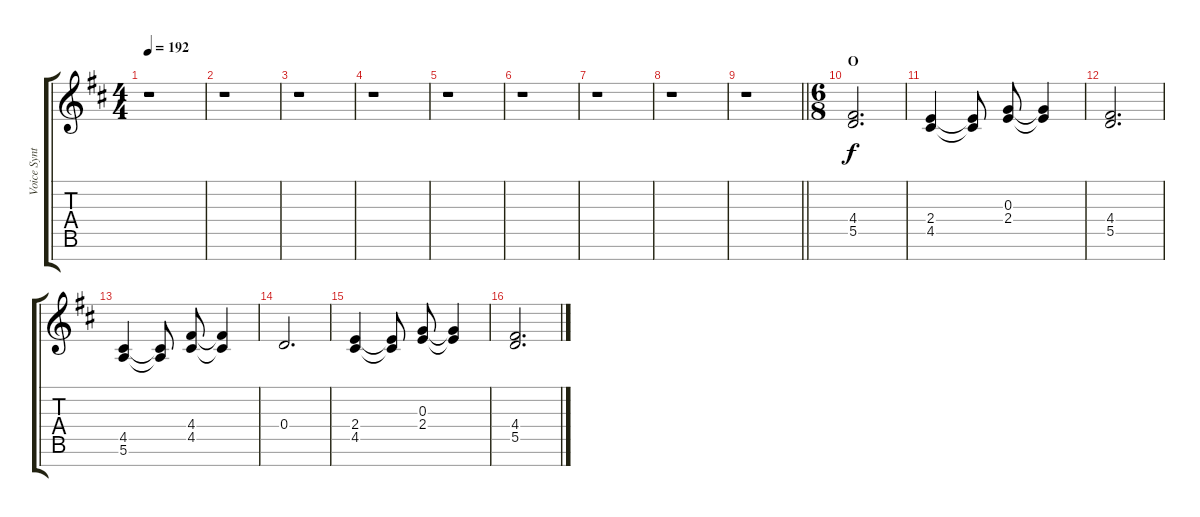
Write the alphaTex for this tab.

\track ("Voice Synth." "Voice Synt") {instrument pad2warm}
\staff {score tabs}
\tuning (E5 B4 G4 D4 A3 E3 B2) {hide}
\ts (4 4)
\tempo 192
\clef g2
\ks d
r.1{dy f} |
r.1 |
r.1 |
r.1 |
r.1 |
r.1 |
r.1 |
r.1 |
\barLineRight lightlight
r.1 |
\ts (6 8)
\section ("" "O")
(4.4 5.5).2{d} |
(2.4 4.5).4 (2.4{t} 4.5{t}).8 (0.3 2.4).8 (0.3{t} 2.4{t}).4 |
(4.4 5.5).2{d} |
(4.5 5.6).4 (4.5{t} 5.6{t}).8 (4.4 4.5).8 (4.4{t} 4.5{t}).4 |
0.4.2{d} |
(2.4 4.5).4 (2.4{t} 4.5{t}).8 (0.3 2.4).8 (0.3{t} 2.4{t}).4 |
(4.4 5.5).2{d}
